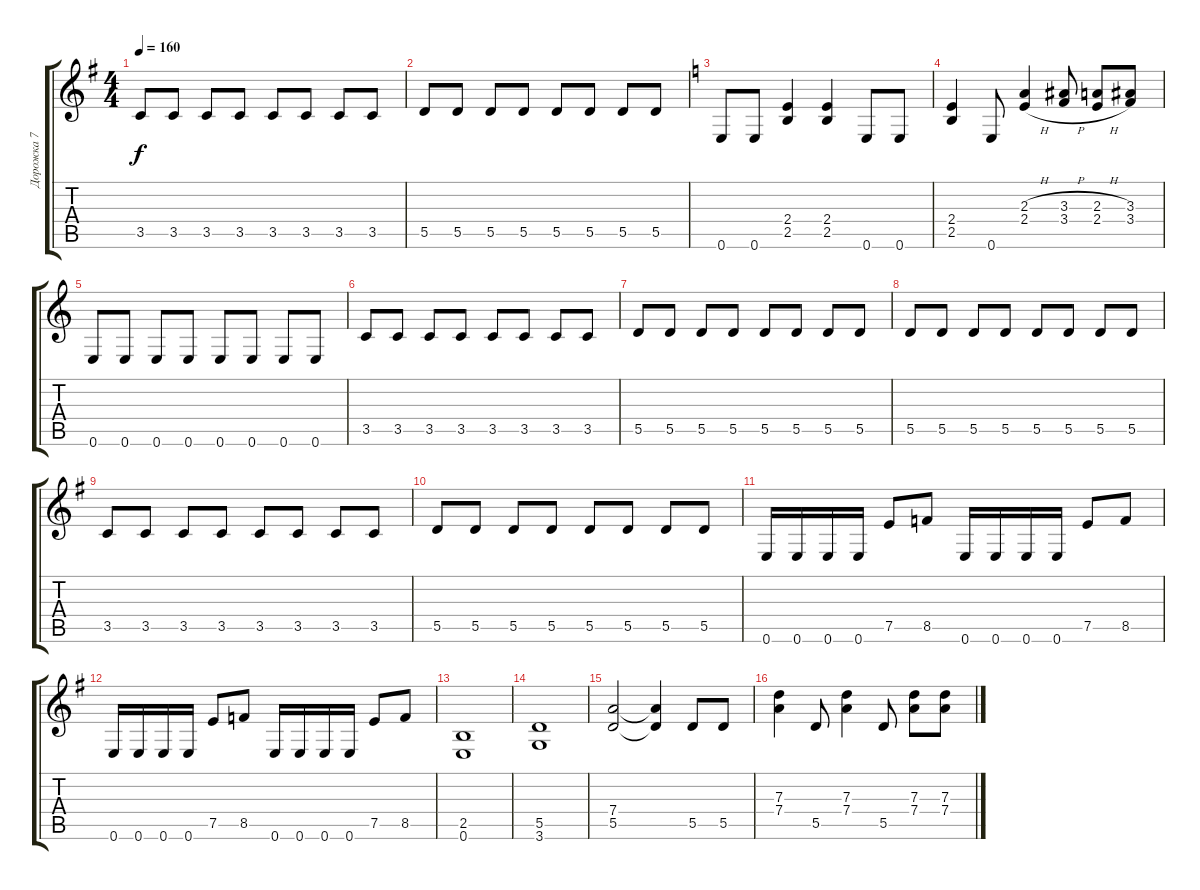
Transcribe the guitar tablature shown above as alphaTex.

\track ("Дорожка 7" "Дорожка 7") {instrument acousticguitarnylon}
\staff {score tabs}
\tuning (E4 B3 G3 D3 A2 E2) {hide}
\ts (4 4)
\tempo 160
\clef g2
\ks g
3.5.8{dy f} 3.5.8 3.5.8 3.5.8 3.5.8 3.5.8 3.5.8 3.5.8 |
5.5.8 5.5.8 5.5.8 5.5.8 5.5.8 5.5.8 5.5.8 5.5.8 |
\ks c
0.6.8 0.6.8 (2.4 2.5).4 (2.4 2.5).4 0.6.8 0.6.8 |
(2.4 2.5).4 0.6.8 (2.3{h} 2.4{h}).4 (3.3{h} 3.4{h}).8 (2.3{h} 2.4{h}).8 (3.3 3.4).8 |
0.6.8 0.6.8 0.6.8 0.6.8 0.6.8 0.6.8 0.6.8 0.6.8 |
3.5.8 3.5.8 3.5.8 3.5.8 3.5.8 3.5.8 3.5.8 3.5.8 |
5.5.8 5.5.8 5.5.8 5.5.8 5.5.8 5.5.8 5.5.8 5.5.8 |
5.5.8 5.5.8 5.5.8 5.5.8 5.5.8 5.5.8 5.5.8 5.5.8 |
\ks g
3.5.8 3.5.8 3.5.8 3.5.8 3.5.8 3.5.8 3.5.8 3.5.8 |
5.5.8 5.5.8 5.5.8 5.5.8 5.5.8 5.5.8 5.5.8 5.5.8 |
0.6.16 0.6.16 0.6.16 0.6.16 7.5.8 8.5.8 0.6.16 0.6.16 0.6.16 0.6.16 7.5.8 8.5.8 |
0.6.16 0.6.16 0.6.16 0.6.16 7.5.8 8.5.8 0.6.16 0.6.16 0.6.16 0.6.16 7.5.8 8.5.8 |
(2.5 0.6).1 |
(5.5 3.6).1 |
(7.4 5.5).2 (7.4{t} 5.5{t}).4 5.5.8 5.5.8 |
(7.3 7.4).4 5.5.8 (7.3 7.4).4 5.5.8 (7.3 7.4).8 (7.3 7.4).8
